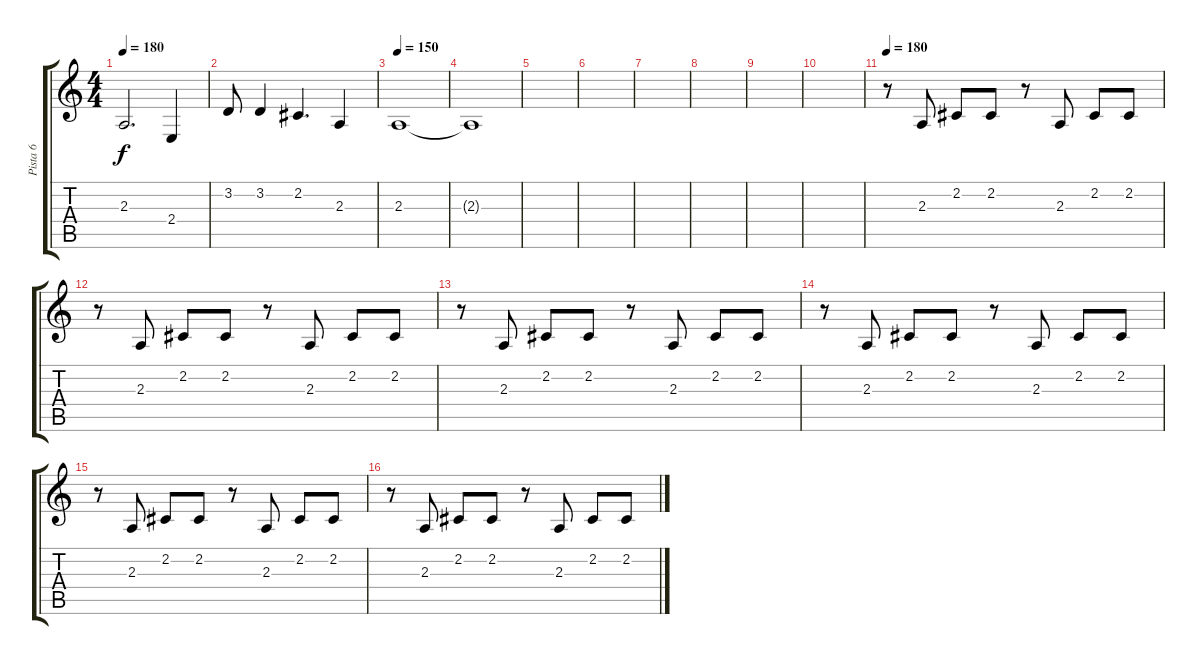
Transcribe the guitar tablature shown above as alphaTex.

\track ("Pista 6" "Pista 6") {instrument electricgrandpiano}
\staff {score tabs}
\tuning (E4 B3 G3 D3 A2 E2) {hide}
\ts (4 4)
\tempo 180
\clef g2
\ks c
2.3.2{d dy f} 2.4.4 |
3.2.8 3.2.4 2.2.4{d} 2.3.4 |
\tempo 150
2.3.1 |
2.3{t}.1 |
|
|
|
|
|
|
\tempo 180
r.8 2.3.8 2.2.8 2.2.8 r.8 2.3.8 2.2.8 2.2.8 |
r.8 2.3.8 2.2.8 2.2.8 r.8 2.3.8 2.2.8 2.2.8 |
r.8 2.3.8 2.2.8 2.2.8 r.8 2.3.8 2.2.8 2.2.8 |
r.8 2.3.8 2.2.8 2.2.8 r.8 2.3.8 2.2.8 2.2.8 |
r.8 2.3.8 2.2.8 2.2.8 r.8 2.3.8 2.2.8 2.2.8 |
r.8 2.3.8 2.2.8 2.2.8 r.8 2.3.8 2.2.8 2.2.8
